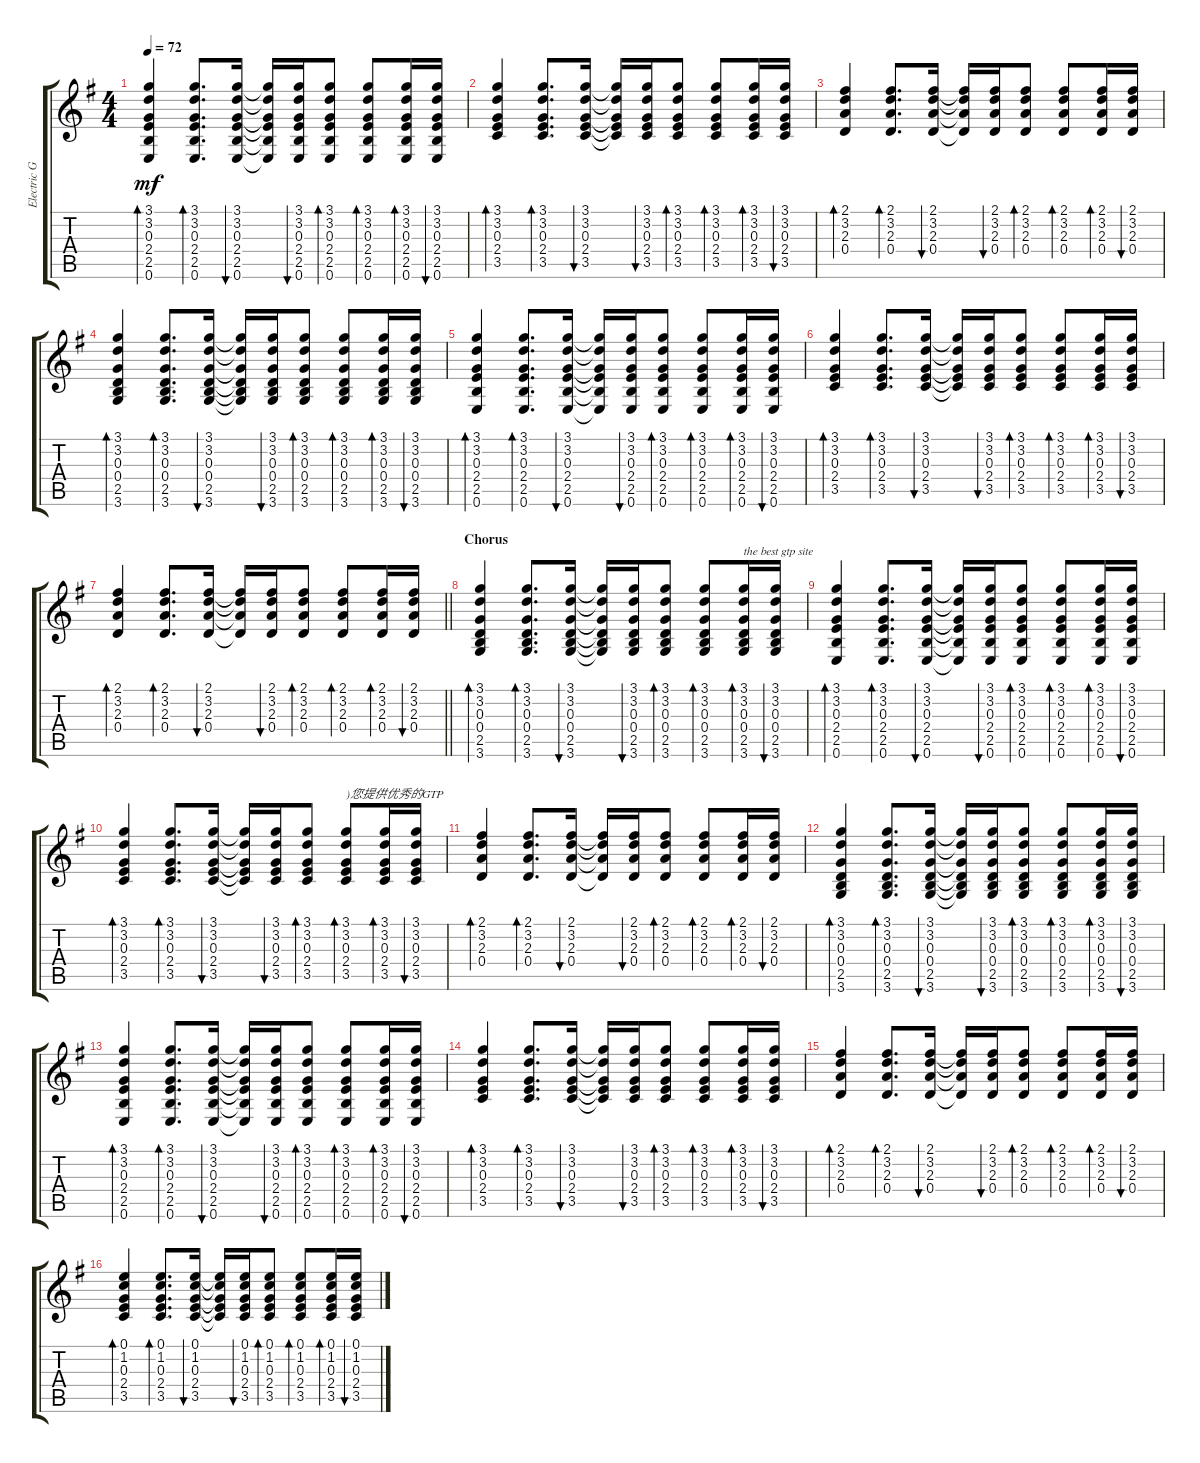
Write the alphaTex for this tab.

\track ("Electric Guitar (Clean)" "Electric G") {instrument electricguitarclean}
\staff {score tabs}
\tuning (E4 B3 G3 D3 A2 E2) {hide}
\ts (4 4)
\tempo 72
\clef g2
\ks g
(3.1 3.2 0.3 2.4 2.5 0.6).4{bd 30 dy mf} (3.1 3.2 0.3 2.4 2.5 0.6).8{d bd 30} (3.1 3.2 0.3 2.4 2.5 0.6).16{bu 30} (3.1{t} 3.2{t} 0.3{t} 2.4{t} 2.5{t} 0.6{t}).16 (3.1 3.2 0.3 2.4 2.5 0.6).16{bu 30} (3.1 3.2 0.3 2.4 2.5 0.6).8{bd 30} (3.1 3.2 0.3 2.4 2.5 0.6).8{bd 30} (3.1 3.2 0.3 2.4 2.5 0.6).16{bd 30} (3.1 3.2 0.3 2.4 2.5 0.6).16{bu 30} |
(3.1 3.2 0.3 2.4 3.5).4{bd 30} (3.1 3.2 0.3 2.4 3.5).8{d bd 30} (3.1 3.2 0.3 2.4 3.5).16{bu 30} (3.1{t} 3.2{t} 0.3{t} 2.4{t} 3.5{t}).16 (3.1 3.2 0.3 2.4 3.5).16{bu 30} (3.1 3.2 0.3 2.4 3.5).8{bd 30} (3.1 3.2 0.3 2.4 3.5).8{bd 30} (3.1 3.2 0.3 2.4 3.5).16{bd 30} (3.1 3.2 0.3 2.4 3.5).16{bu 30} |
(2.1 3.2 2.3 0.4).4{bd 30} (2.1 3.2 2.3 0.4).8{d bd 30} (2.1 3.2 2.3 0.4).16{bu 30} (2.1{t} 3.2{t} 2.3{t} 0.4{t}).16 (2.1 3.2 2.3 0.4).16{bu 30} (2.1 3.2 2.3 0.4).8{bd 30} (2.1 3.2 2.3 0.4).8{bd 30} (2.1 3.2 2.3 0.4).16{bd 30} (2.1 3.2 2.3 0.4).16{bu 30} |
(3.1 3.2 0.3 0.4 2.5 3.6).4{bd 30} (3.1 3.2 0.3 0.4 2.5 3.6).8{d bd 30} (3.1 3.2 0.3 0.4 2.5 3.6).16{bu 60} (3.1{t} 3.2{t} 0.3{t} 0.4{t} 2.5{t} 3.6{t}).16 (3.1 3.2 0.3 0.4 2.5 3.6).16{bu 60} (3.1 3.2 0.3 0.4 2.5 3.6).8{bd 30} (3.1 3.2 0.3 0.4 2.5 3.6).8{bd 30} (3.1 3.2 0.3 0.4 2.5 3.6).16{bd 30} (3.1 3.2 0.3 0.4 2.5 3.6).16{bu 30} |
(3.1 3.2 0.3 2.4 2.5 0.6).4{bd 30} (3.1 3.2 0.3 2.4 2.5 0.6).8{d bd 30} (3.1 3.2 0.3 2.4 2.5 0.6).16{bu 30} (3.1{t} 3.2{t} 0.3{t} 2.4{t} 2.5{t} 0.6{t}).16 (3.1 3.2 0.3 2.4 2.5 0.6).16{bu 30} (3.1 3.2 0.3 2.4 2.5 0.6).8{bd 30} (3.1 3.2 0.3 2.4 2.5 0.6).8{bd 30} (3.1 3.2 0.3 2.4 2.5 0.6).16{bd 30} (3.1 3.2 0.3 2.4 2.5 0.6).16{bu 30} |
(3.1 3.2 0.3 2.4 3.5).4{bd 30} (3.1 3.2 0.3 2.4 3.5).8{d bd 30} (3.1 3.2 0.3 2.4 3.5).16{bu 30} (3.1{t} 3.2{t} 0.3{t} 2.4{t} 3.5{t}).16 (3.1 3.2 0.3 2.4 3.5).16{bu 30} (3.1 3.2 0.3 2.4 3.5).8{bd 30} (3.1 3.2 0.3 2.4 3.5).8{bd 30} (3.1 3.2 0.3 2.4 3.5).16{bd 30} (3.1 3.2 0.3 2.4 3.5).16{bu 30} |
\barLineRight lightlight
(2.1 3.2 2.3 0.4).4{bd 30} (2.1 3.2 2.3 0.4).8{d bd 30} (2.1 3.2 2.3 0.4).16{bu 30} (2.1{t} 3.2{t} 2.3{t} 0.4{t}).16 (2.1 3.2 2.3 0.4).16{bu 30} (2.1 3.2 2.3 0.4).8{bd 30} (2.1 3.2 2.3 0.4).8{bd 30} (2.1 3.2 2.3 0.4).16{bd 30} (2.1 3.2 2.3 0.4).16{bu 30} |
\section ("" "Chorus")
(3.1 3.2 0.3 0.4 2.5 3.6).4{bd 30} (3.1 3.2 0.3 0.4 2.5 3.6).8{d bd 30} (3.1 3.2 0.3 0.4 2.5 3.6).16{bu 60} (3.1{t} 3.2{t} 0.3{t} 0.4{t} 2.5{t} 3.6{t}).16 (3.1 3.2 0.3 0.4 2.5 3.6).16{bu 60} (3.1 3.2 0.3 0.4 2.5 3.6).8{bd 30} (3.1 3.2 0.3 0.4 2.5 3.6).8{bd 30} (3.1 3.2 0.3 0.4 2.5 3.6).16{bd 30 txt "the best gtp site"} (3.1 3.2 0.3 0.4 2.5 3.6).16{bu 30} |
(3.1 3.2 0.3 2.4 2.5 0.6).4{bd 30} (3.1 3.2 0.3 2.4 2.5 0.6).8{d bd 30} (3.1 3.2 0.3 2.4 2.5 0.6).16{bu 30} (3.1{t} 3.2{t} 0.3{t} 2.4{t} 2.5{t} 0.6{t}).16 (3.1 3.2 0.3 2.4 2.5 0.6).16{bu 30} (3.1 3.2 0.3 2.4 2.5 0.6).8{bd 30} (3.1 3.2 0.3 2.4 2.5 0.6).8{bd 30} (3.1 3.2 0.3 2.4 2.5 0.6).16{bd 30} (3.1 3.2 0.3 2.4 2.5 0.6).16{bu 30} |
(3.1 3.2 0.3 2.4 3.5).4{bd 30} (3.1 3.2 0.3 2.4 3.5).8{d bd 30} (3.1 3.2 0.3 2.4 3.5).16{bu 30} (3.1{t} 3.2{t} 0.3{t} 2.4{t} 3.5{t}).16 (3.1 3.2 0.3 2.4 3.5).16{bu 30} (3.1 3.2 0.3 2.4 3.5).8{bd 30} (3.1 3.2 0.3 2.4 3.5).8{bd 30 txt ")您提供优秀的GTP"} (3.1 3.2 0.3 2.4 3.5).16{bd 30} (3.1 3.2 0.3 2.4 3.5).16{bu 30} |
(2.1 3.2 2.3 0.4).4{bd 30} (2.1 3.2 2.3 0.4).8{d bd 30} (2.1 3.2 2.3 0.4).16{bu 30} (2.1{t} 3.2{t} 2.3{t} 0.4{t}).16 (2.1 3.2 2.3 0.4).16{bu 30} (2.1 3.2 2.3 0.4).8{bd 30} (2.1 3.2 2.3 0.4).8{bd 30} (2.1 3.2 2.3 0.4).16{bd 30} (2.1 3.2 2.3 0.4).16{bu 30} |
(3.1 3.2 0.3 0.4 2.5 3.6).4{bd 30} (3.1 3.2 0.3 0.4 2.5 3.6).8{d bd 30} (3.1 3.2 0.3 0.4 2.5 3.6).16{bu 60} (3.1{t} 3.2{t} 0.3{t} 0.4{t} 2.5{t} 3.6{t}).16 (3.1 3.2 0.3 0.4 2.5 3.6).16{bu 60} (3.1 3.2 0.3 0.4 2.5 3.6).8{bd 30} (3.1 3.2 0.3 0.4 2.5 3.6).8{bd 30} (3.1 3.2 0.3 0.4 2.5 3.6).16{bd 30} (3.1 3.2 0.3 0.4 2.5 3.6).16{bu 30} |
(3.1 3.2 0.3 2.4 2.5 0.6).4{bd 30} (3.1 3.2 0.3 2.4 2.5 0.6).8{d bd 30} (3.1 3.2 0.3 2.4 2.5 0.6).16{bu 30} (3.1{t} 3.2{t} 0.3{t} 2.4{t} 2.5{t} 0.6{t}).16 (3.1 3.2 0.3 2.4 2.5 0.6).16{bu 30} (3.1 3.2 0.3 2.4 2.5 0.6).8{bd 30} (3.1 3.2 0.3 2.4 2.5 0.6).8{bd 30} (3.1 3.2 0.3 2.4 2.5 0.6).16{bd 30} (3.1 3.2 0.3 2.4 2.5 0.6).16{bu 30} |
(3.1 3.2 0.3 2.4 3.5).4{bd 30} (3.1 3.2 0.3 2.4 3.5).8{d bd 30} (3.1 3.2 0.3 2.4 3.5).16{bu 30} (3.1{t} 3.2{t} 0.3{t} 2.4{t} 3.5{t}).16 (3.1 3.2 0.3 2.4 3.5).16{bu 30} (3.1 3.2 0.3 2.4 3.5).8{bd 30} (3.1 3.2 0.3 2.4 3.5).8{bd 30} (3.1 3.2 0.3 2.4 3.5).16{bd 30} (3.1 3.2 0.3 2.4 3.5).16{bu 30} |
(2.1 3.2 2.3 0.4).4{bd 30} (2.1 3.2 2.3 0.4).8{d bd 30} (2.1 3.2 2.3 0.4).16{bu 30} (2.1{t} 3.2{t} 2.3{t} 0.4{t}).16 (2.1 3.2 2.3 0.4).16{bu 30} (2.1 3.2 2.3 0.4).8{bd 30} (2.1 3.2 2.3 0.4).8{bd 30} (2.1 3.2 2.3 0.4).16{bd 30} (2.1 3.2 2.3 0.4).16{bu 30} |
(0.1 1.2 0.3 2.4 3.5).4{bd 30} (0.1 1.2 0.3 2.4 3.5).8{d bd 30} (0.1 1.2 0.3 2.4 3.5).16{bu 30} (0.1{t} 1.2{t} 0.3{t} 2.4{t} 3.5{t}).16 (0.1 1.2 0.3 2.4 3.5).16{bu 30} (0.1 1.2 0.3 2.4 3.5).8{bd 30} (0.1 1.2 0.3 2.4 3.5).8{bd 30} (0.1 1.2 0.3 2.4 3.5).16{bd 30} (0.1 1.2 0.3 2.4 3.5).16{bu 30}
